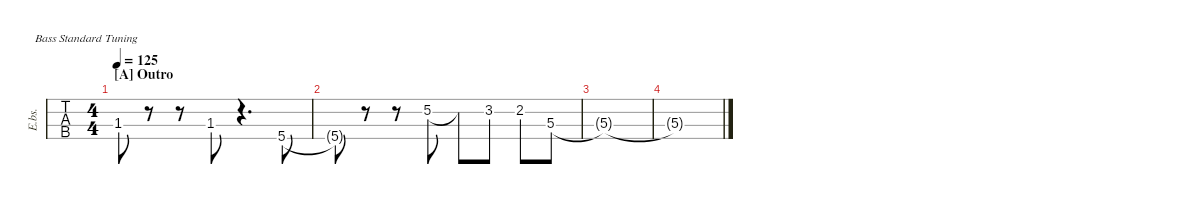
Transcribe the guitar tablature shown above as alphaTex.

\defaultSystemsLayout 4
\hideDynamics
\bracketExtendMode nobrackets
\track ("Bass" "E.bs.") {defaultSystemsLayout 4 instrument acousticbass}
\staff {tabs}
\tuning (G2 D2 A1 E1)
\ts (4 4)
\section ("A" "Outro")
\tempo 125
\clef f4
\ks f
1.3{acc b}.8{dy mf} r.8 r.8 1.3{acc b}.8 r.4{d} 5.4{acc forcenatural}.8 |
5.4{t acc forcenatural}.8 r.8 r.8 5.2{acc forcenatural}.8 5.2{t acc forcenatural}.8 3.2{acc forcenatural}.8 2.2{acc forcenatural}.8 5.3{acc forcenatural}.8 |
5.3{t acc forcenatural}.1 |
5.3{t acc forcenatural}.1
